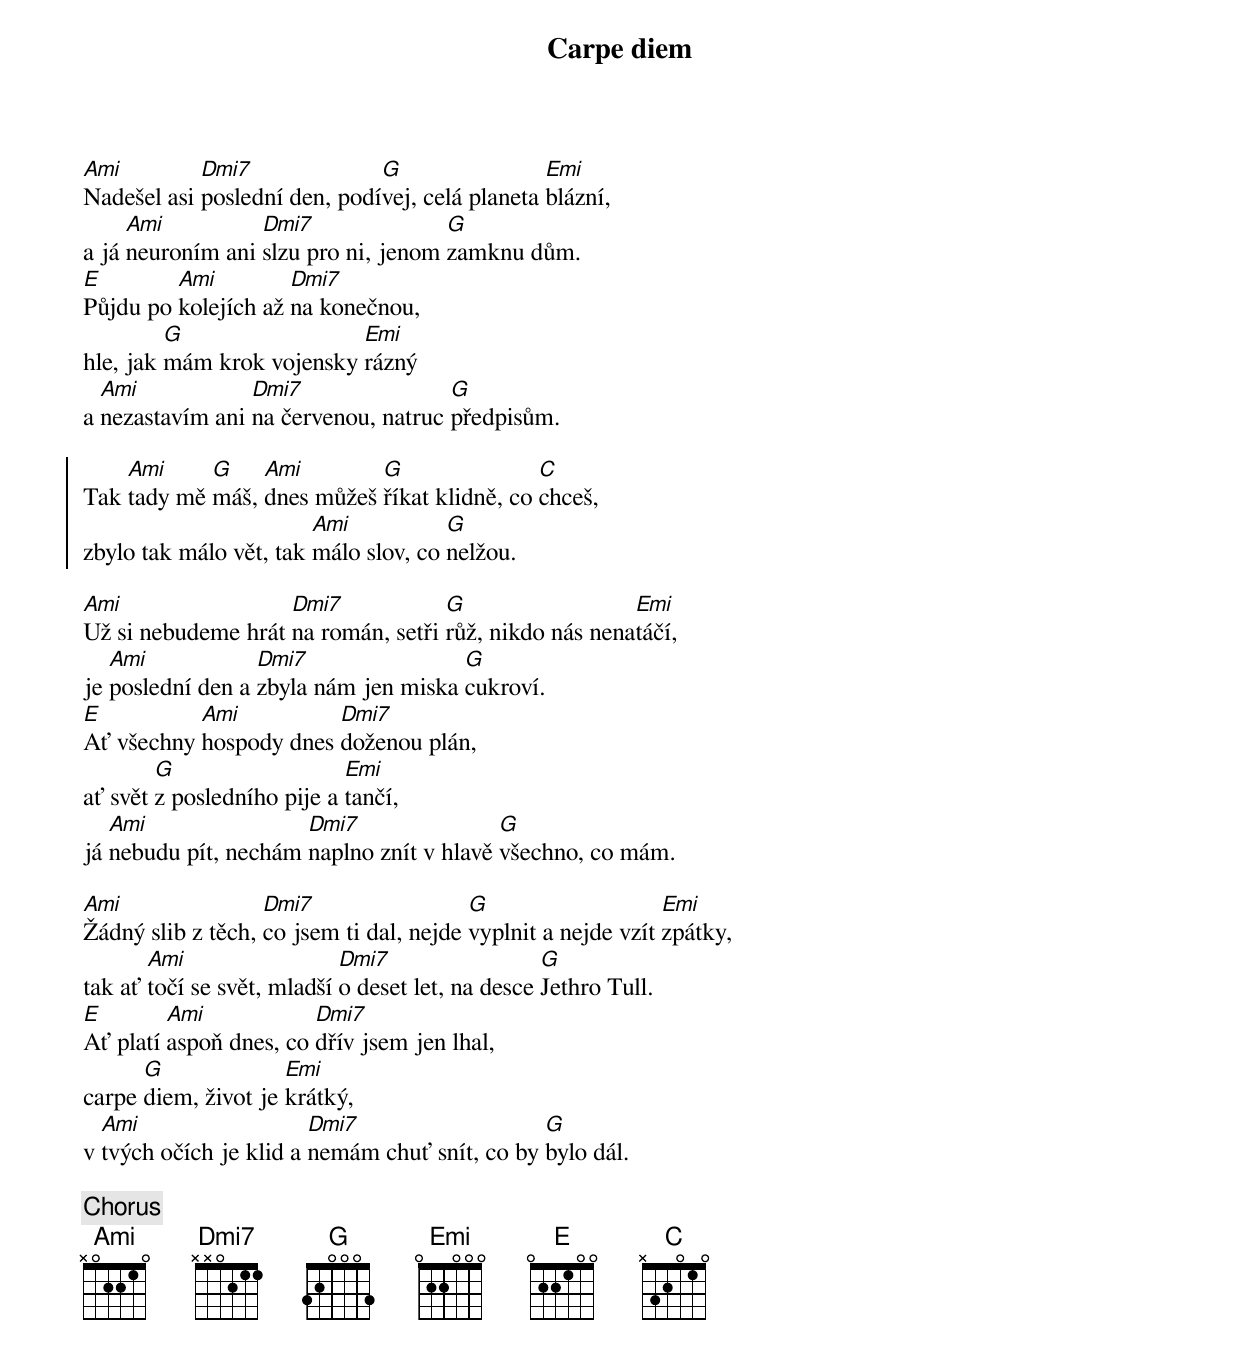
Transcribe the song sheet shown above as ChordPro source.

{title: Carpe diem}
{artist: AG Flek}
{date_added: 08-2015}
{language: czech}
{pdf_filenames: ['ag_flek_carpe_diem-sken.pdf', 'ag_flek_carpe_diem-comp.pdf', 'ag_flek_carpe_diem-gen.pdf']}
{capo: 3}
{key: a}
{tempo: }
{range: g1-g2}
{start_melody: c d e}

{start_of_verse}
[Ami]Nadešel asi [Dmi7]poslední den, podí[G]vej, celá planeta [Emi]blázní,
a já [Ami]neuroním ani [Dmi7]slzu pro ni, jenom [G]zamknu dům.
[E]Půjdu po [Ami]kolejích až [Dmi7]na konečnou,
hle, jak [G]mám krok vojensky [Emi]rázný
a [Ami]nezastavím ani [Dmi7]na červenou, natruc [G]předpisům.
{end_of_verse}

{start_of_chorus}
Tak [Ami]tady mě [G]máš, [Ami]dnes můžeš [G]říkat klidně, co [C]chceš,
zbylo tak málo vět, tak [Ami]málo slov, co [G]nelžou.
{end_of_chorus}

{start_of_verse}
[Ami]Už si nebudeme hrát [Dmi7]na román, setři [G]růž, nikdo nás nena[Emi]táčí,
je [Ami]poslední den a [Dmi7]zbyla nám jen miska [G]cukroví.
[E]Ať všechny [Ami]hospody dnes [Dmi7]doženou plán,
ať svět [G]z posledního pije a [Emi]tančí,
já [Ami]nebudu pít, nechám [Dmi7]naplno znít v hlavě [G]všechno, co mám.
{end_of_verse}

{start_of_verse}
[Ami]Žádný slib z těch, [Dmi7]co jsem ti dal, nejde [G]vyplnit a nejde vzít [Emi]zpátky,
tak ať [Ami]točí se svět, mladší [Dmi7]o deset let, na desce [G]Jethro Tull.
[E]Ať platí [Ami]aspoň dnes, co [Dmi7]dřív jsem jen lhal,
carpe [G]diem, život je [Emi]krátký,
v [Ami]tvých očích je klid a [Dmi7]nemám chuť snít, co by [G]bylo dál.
{end_of_verse}

{chorus}
